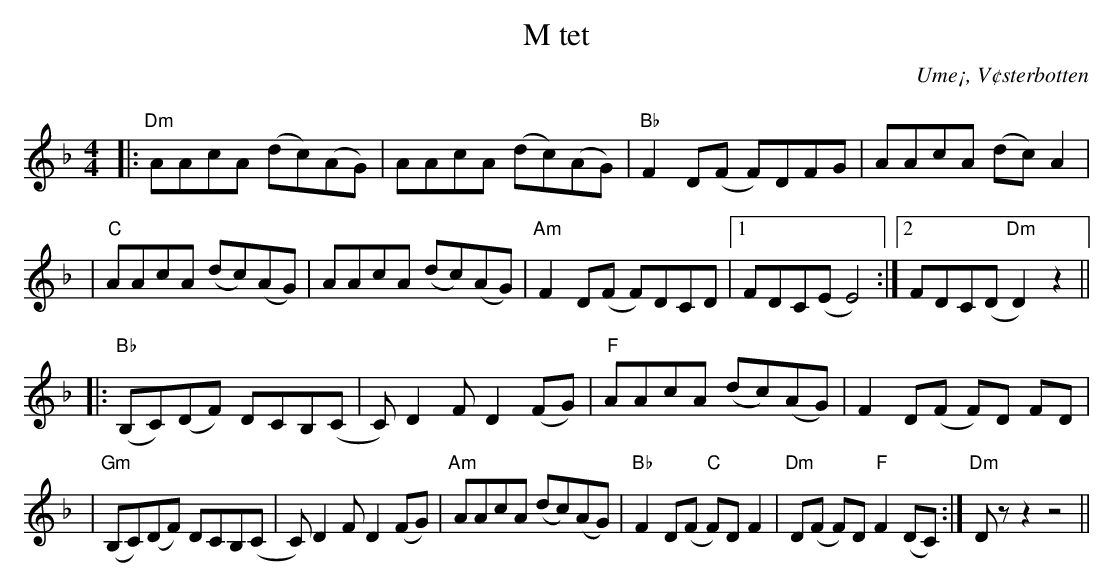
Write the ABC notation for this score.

X:1
T:M tet
Q:150
O:Ume¡, V¢sterbotten
M:4/4
L:1/8
K:Dm
|: "Dm" AAcA (dc)(AG) | AAcA (dc)(AG) | "Bb" F2D(F F)DFG | AAcA (dc)A2 |
|"C" AAcA (dc)(AG) | AAcA (dc)(AG) |"Am" F2D(F F)DCD |1 FDC(E E4) :|2 FDC(D "Dm"D2)z2 ||
|:"Bb"(B,C)(DF) DCB,(C | C)D2F D2(FG) |"F" AAcA (dc)(AG) | F2 D(F F)D FD |
|"Gm" (B,C)(DF) DCB,(C | C)D2F D2(FG) |"Am" AAcA (dc)(AG) | "Bb" F2D(F "C" F)DF2 |"Dm"D(F F)D "F"F2 (DC):|"Dm"Dz z2 z4 ||
